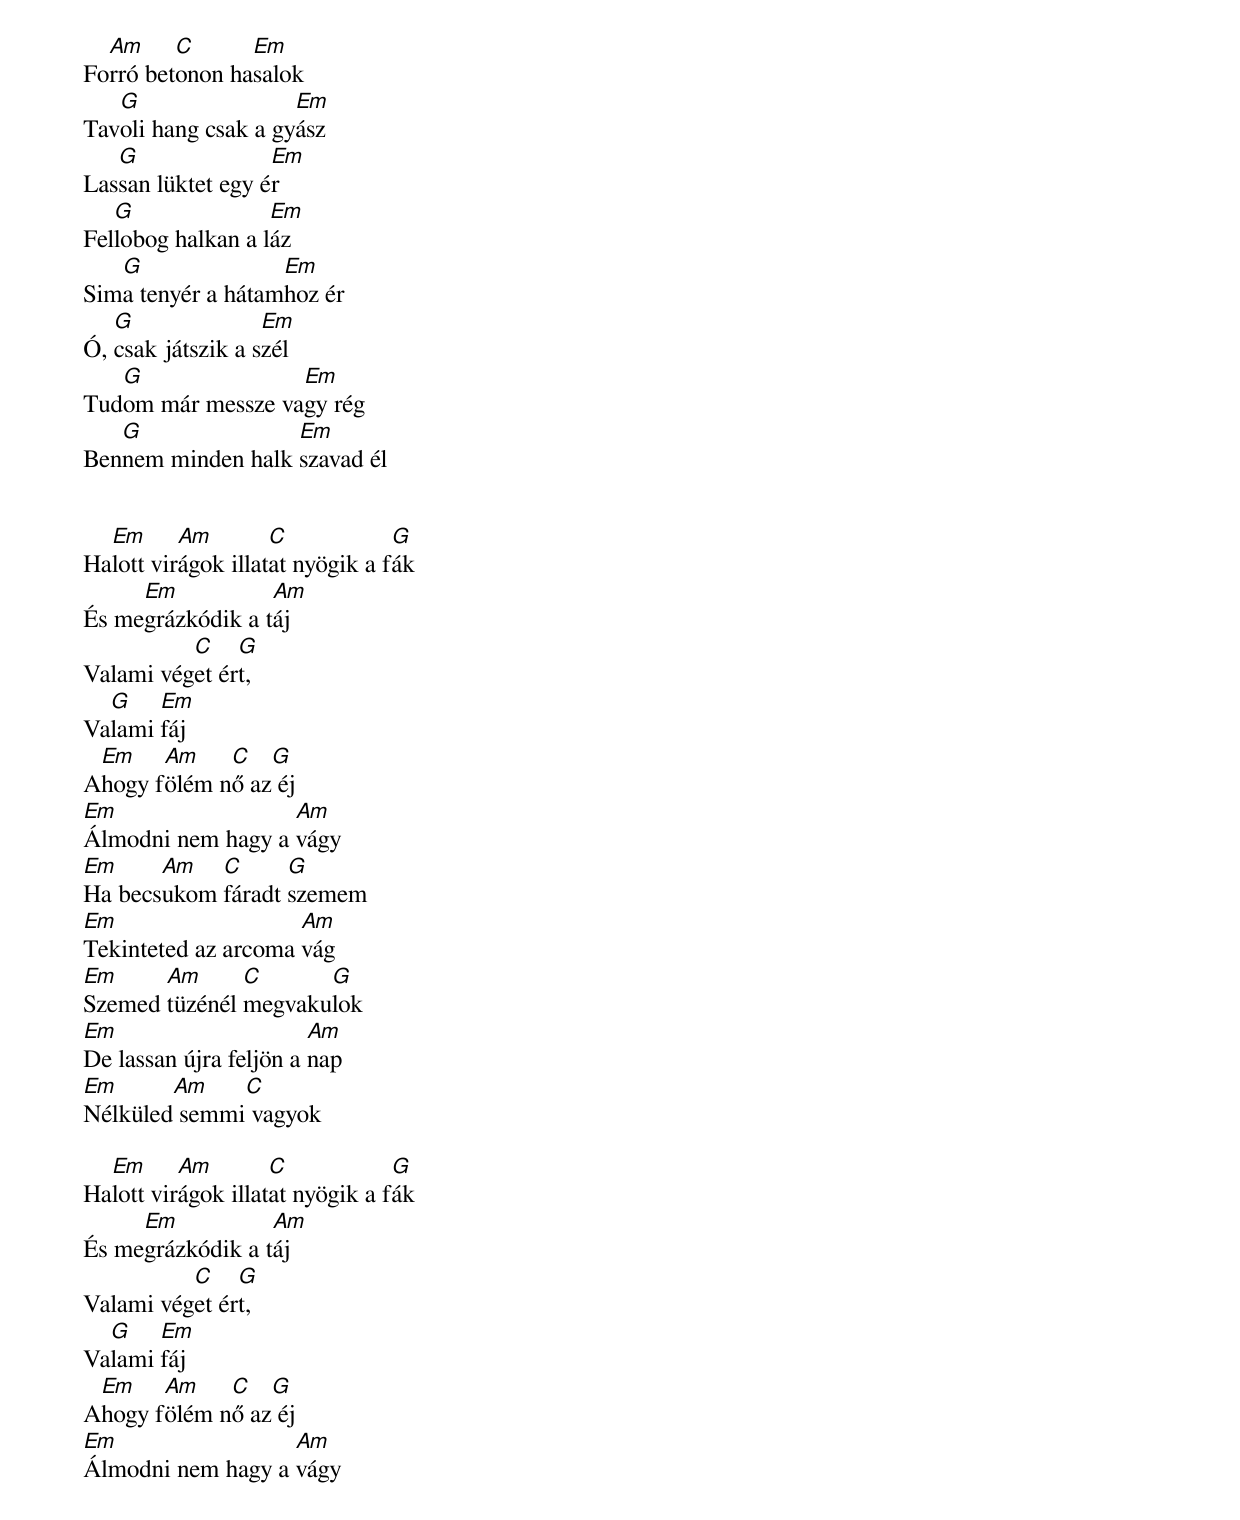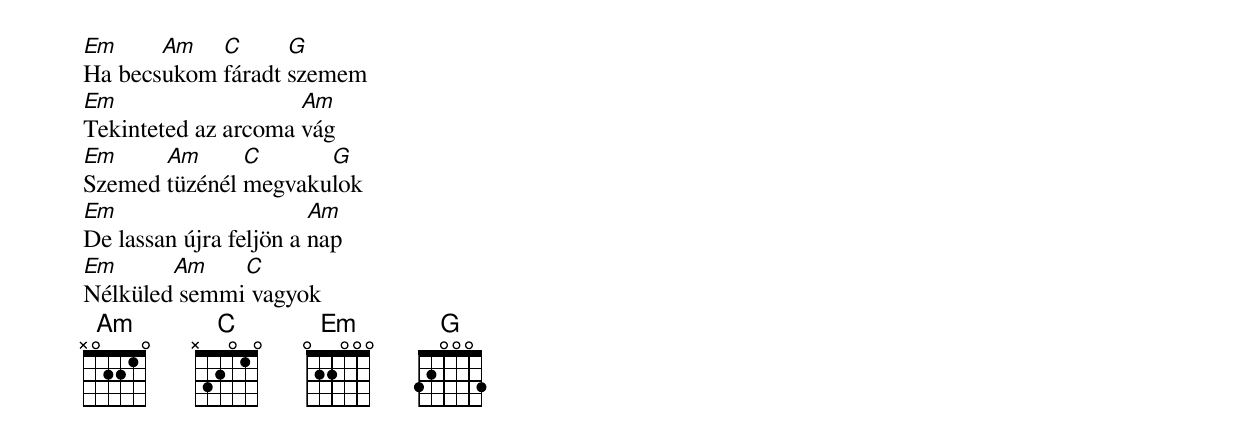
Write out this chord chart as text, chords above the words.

  Am     C      Em
Forró betonon hasalok
   G                 Em
Tavoli hang csak a gyász
   G               Em
Lassan lüktet egy ér
   G               Em
Fellobog halkan a láz
   G               Em
Sima tenyér a hátamhoz ér
   G               Em
Ó, csak játszik a szél
   G               Em
Tudom már messze vagy rég
   G               Em
Bennem minden halk szavad él


  Em      Am        C            G
Halott virágok illatat nyögik a fák
     Em           Am
És megrázkódik a táj
          C    G
Valami véget ért,
  G    Em
Valami fáj
 Em    Am    C   G
Ahogy fölém nő az éj
Em                 Am
Álmodni nem hagy a vágy
Em     Am   C      G
Ha becsukom fáradt szemem
Em                   Am
Tekinteted az arcoma vág
Em     Am      C      G
Szemed tüzénél megvakulok
Em                      Am
De lassan újra feljön a nap
Em      Am    C
Nélküled semmi vagyok

  Em      Am        C            G
Halott virágok illatat nyögik a fák
     Em           Am
És megrázkódik a táj
          C    G
Valami véget ért,
  G    Em
Valami fáj
 Em    Am    C   G
Ahogy fölém nő az éj
Em                 Am
Álmodni nem hagy a vágy
Em     Am   C      G
Ha becsukom fáradt szemem
Em                   Am
Tekinteted az arcoma vág
Em     Am      C      G
Szemed tüzénél megvakulok
Em                      Am
De lassan újra feljön a nap
Em      Am    C
Nélküled semmi vagyok
